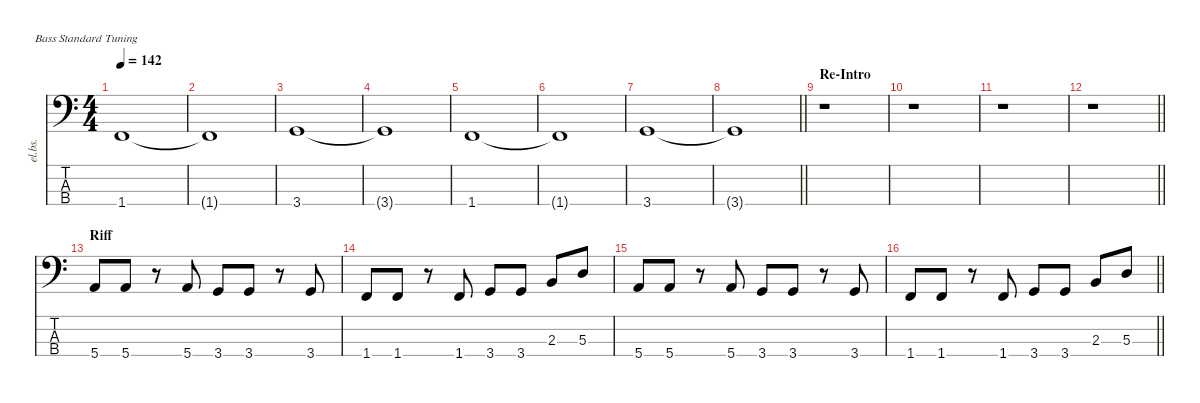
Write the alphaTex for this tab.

\defaultSystemsLayout 4
\hideDynamics
\bracketExtendMode nobrackets
\otherSystemsTrackNameOrientation horizontal
\track ("Bass" "el.bs.") {defaultSystemsLayout 8 instrument electricbassfinger}
\staff {score tabs}
\tuning (G2 D2 A1 E1)
\ts (4 4)
\tempo 142
\clef f4
\ks c
1.4.1{dy f beam Up} |
1.4{t}.1{beam Up} |
3.4.1{beam Up} |
3.4{t}.1{beam Up} |
1.4.1{beam Up} |
1.4{t}.1{beam Up} |
3.4.1{beam Up} |
\barLineRight lightlight
3.4{t}.1{beam Up} |
\section ("" "Re-Intro")
r.1{beam Down} |
r.1{beam Down} |
r.1{beam Down} |
\barLineRight lightlight
r.1{beam Down} |
\section ("" "Riff")
5.4.8{beam Up} 5.4.8{beam Up} r.8{beam Up} 5.4.8{beam Up} 3.4.8{beam Up} 3.4.8{beam Up} r.8{beam Up} 3.4.8{beam Up} |
1.4.8{beam Up} 1.4.8{beam Up} r.8{beam Up} 1.4.8{beam Up} 3.4.8{beam Up} 3.4.8{beam Up} 2.3.8{beam Up} 5.3.8{beam Up} |
5.4.8{beam Up} 5.4.8{beam Up} r.8{beam Up} 5.4.8{beam Up} 3.4.8{beam Up} 3.4.8{beam Up} r.8{beam Up} 3.4.8{beam Up} |
\barLineRight lightlight
1.4.8{beam Up} 1.4.8{beam Up} r.8{beam Up} 1.4.8{beam Up} 3.4.8{beam Up} 3.4.8{beam Up} 2.3.8{beam Up} 5.3.8{beam Up}
